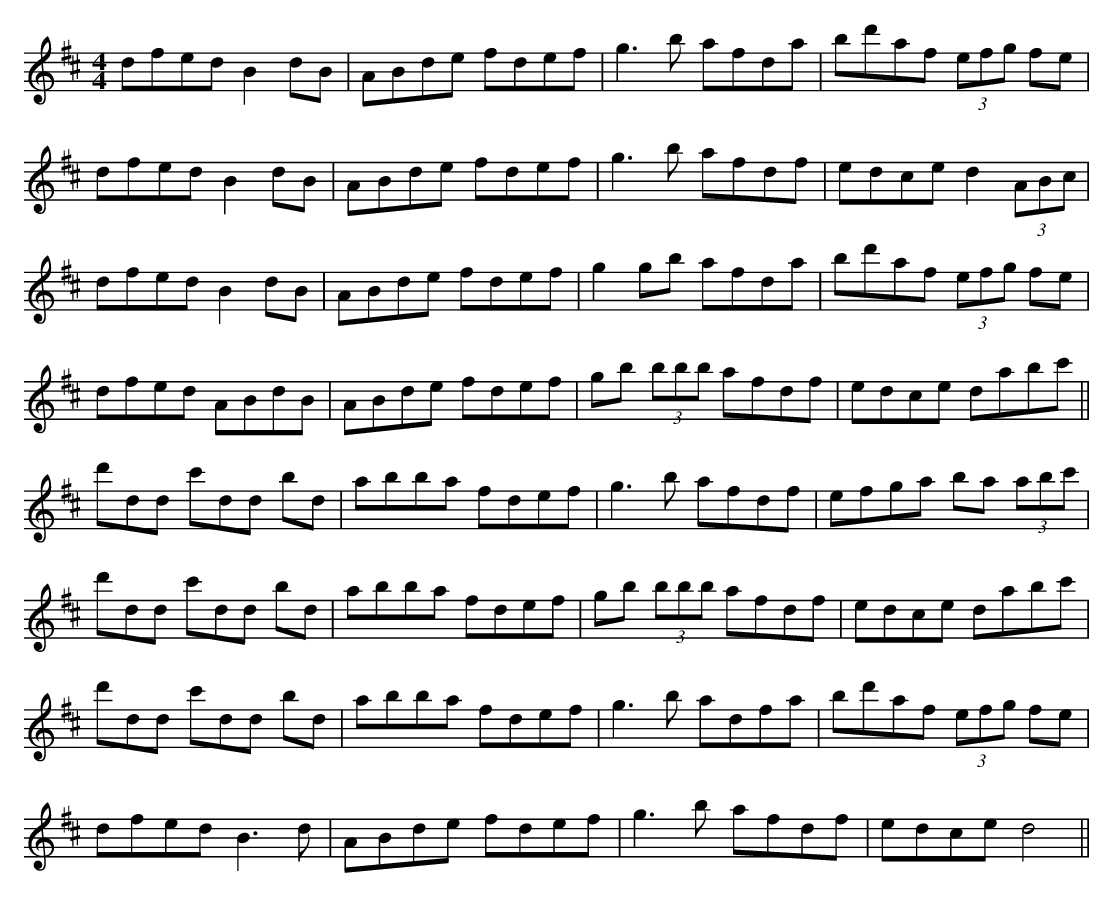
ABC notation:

X:1
M:4/4
K:D
dfed B2 dB|ABde fdef|g3 b afda|bd'af (3efg fe|
dfed B2dB|ABde fdef|g3 b afdf|edce d2 (3ABc|
dfed B2dB|ABde fdef|g2gb afda|bd'af (3efg fe|
dfed ABdB|ABde fdef|gb (3bbb afdf|edce dabc'||
d'dd c'dd bd|abba fdef|g3 b afdf|efga ba (3abc'|
d'dd c'dd bd|abba fdef|gb (3bbb afdf|edce dabc'|
d'dd c'dd bd|abba fdef|g3 b adfa|bd'af (3efg fe|
dfed B3 d|ABde fdef|g3 b afdf|edce d4||
